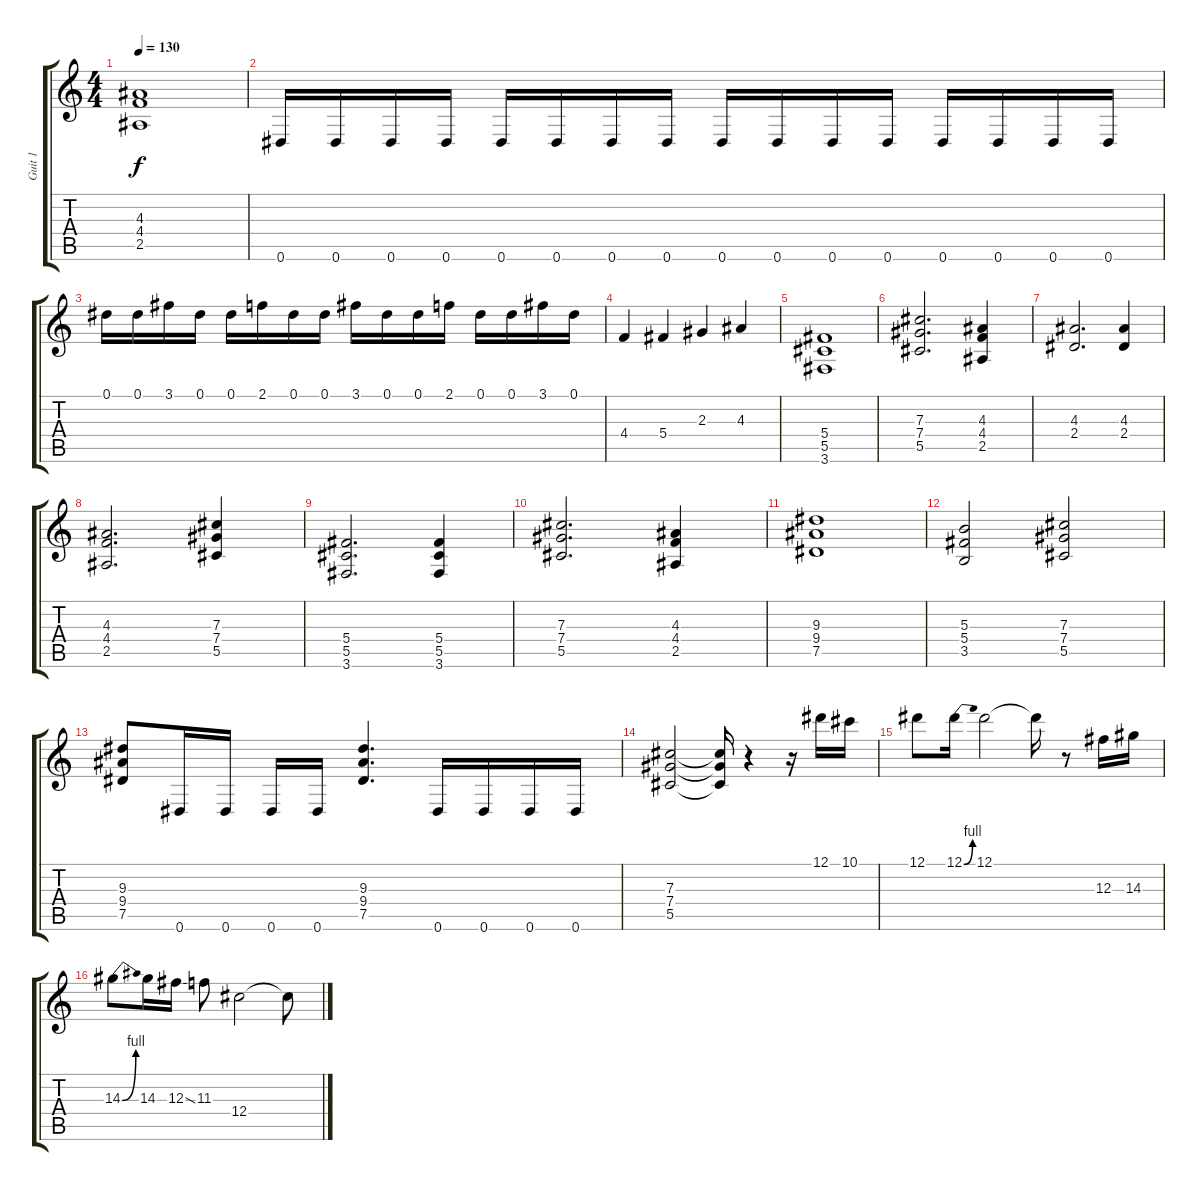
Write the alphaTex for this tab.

\track ("Guit 1" "Guit 1") {instrument distortionguitar}
\staff {score tabs}
\tuning (Eb4 Bb3 Gb3 Db3 Ab2 Eb2) {hide}
\ts (4 4)
\tempo 130
\clef g2
\ks c
(4.3 4.4 2.5).1{dy f} |
0.6.16 0.6.16 0.6.16 0.6.16 0.6.16 0.6.16 0.6.16 0.6.16 0.6.16 0.6.16 0.6.16 0.6.16 0.6.16 0.6.16 0.6.16 0.6.16 |
0.1.16 0.1.16 3.1.16 0.1.16 0.1.16 2.1.16 0.1.16 0.1.16 3.1.16 0.1.16 0.1.16 2.1.16 0.1.16 0.1.16 3.1.16 0.1.16 |
4.4.4 5.4.4 2.3.4 4.3.4 |
(5.4 5.5 3.6).1 |
(7.3 7.4 5.5).2{d} (4.3 4.4 2.5).4 |
(4.3 2.4).2{d} (4.3 2.4).4 |
(4.3 4.4 2.5).2{d} (7.3 7.4 5.5).4 |
(5.4 5.5 3.6).2{d} (5.4 5.5 3.6).4 |
(7.3 7.4 5.5).2{d} (4.3 4.4 2.5).4 |
(9.3 9.4 7.5).1 |
(5.3 5.4 3.5).2 (7.3 7.4 5.5).2 |
(9.3 9.4 7.5).8 0.6.16 0.6.16 0.6.16 0.6.16 (9.3 9.4 7.5).4{d} 0.6.16 0.6.16 0.6.16 0.6.16 |
(7.3 7.4 5.5).2 (7.3{t} 7.4{t} 5.5{t}).16 r.4 r.16 12.1.16 10.1.16 |
12.1.8 12.1{be (bend 0 0 60 4)}.16 12.1.2 12.1{t}.16 r.8 12.3.16 14.3.16 |
14.3{be (bend 0 0 60 4)}.8 14.3.16 12.3{ss}.16 11.3.8 12.4.2 12.4{t}.8
